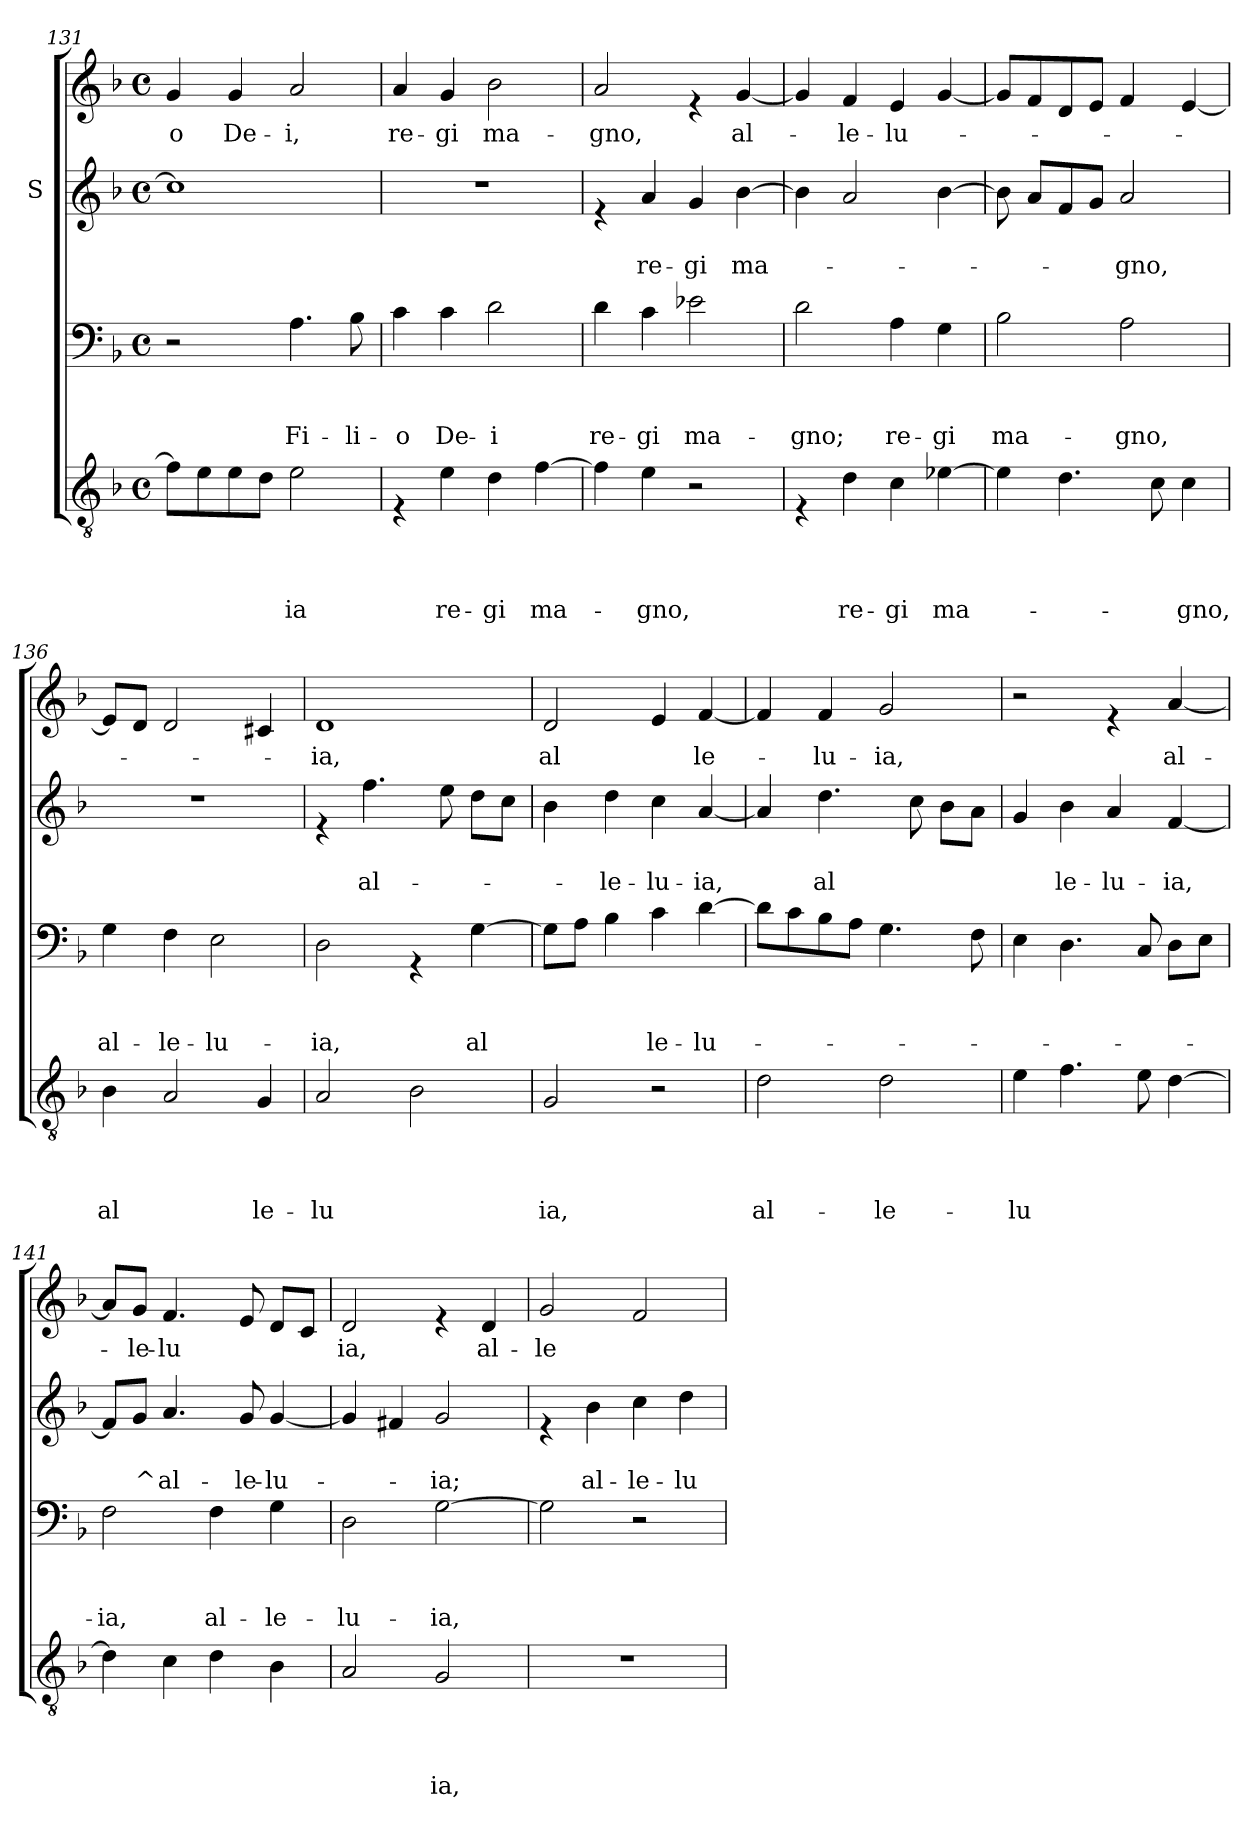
**kern	**text	**text	**text	**text	**kern	**text	**text	**text	**kern	**text	**text	**kern	**text
*part4	*part4	*part4	*part4	*part4	*part3	*part3	*part3	*part3	*part2	*part2	*part2	*part1	*part1
*staff4	*staff4	*staff4	*staff4	*staff4	*staff3	*staff3	*staff3	*staff3	*staff2	*staff2	*staff2	*staff1	*staff1
*	*	*	*	*	*	*	*	*	*I"S	*	*	*	*
*clefGv2	*	*	*	*	*clefF4	*	*	*	*clefG2	*	*	*clefG2	*
*k[b-]	*	*	*	*	*k[b-]	*	*	*	*k[b-]	*	*	*k[b-]	*
*F:	*	*	*	*	*F:	*	*	*	*F:	*	*	*F:	*
*M4/4	*	*	*	*	*M4/4	*	*	*	*M4/4	*	*	*M4/4	*
*met(c)	*	*	*	*	*met(c)	*	*	*	*met(c)	*	*	*met(c)	*
=131	=131	=131	=131	=131	=131	=131	=131	=131	=131	=131	=131	=131	=131
!	!	!	!	!	!	!	!	!	!	!	!	!	!LO:LY:b
8f\L]	.	.	.	.	2r	.	.	.	1cc]	.	.	4g/	-o
8e\	.	.	.	.	.	.	.	.	.	.	.	.	.
!	!	!	!	!	!	!	!	!	!	!	!	!	!LO:LY:b
8e\	.	.	.	.	.	.	.	.	.	.	.	4g/	De-
8d\J	.	.	.	.	.	.	.	.	.	.	.	.	.
!	!	!	!	!LO:LY:b	!	!	!	!LO:LY:b	!	!	!	!	!LO:LY:b
2e\	.	.	.	ia	4.A\	.	.	Fi-	.	.	.	2a/	-i,
!	!	!	!	!	!	!	!	!LO:LY:b	!	!	!	!	!
.	.	.	.	.	8B-\	.	.	-li-	.	.	.	.	.
=132	=132	=132	=132	=132	=132	=132	=132	=132	=132	=132	=132	=132	=132
!	!	!	!	!	!	!	!	!LO:LY:b	!	!	!	!	!LO:LY:b
4rE	.	.	.	.	4c\	.	.	-o	1r	.	.	4a/	re-
!	!	!	!	!LO:LY:b	!	!	!	!LO:LY:b	!	!	!	!	!LO:LY:b
4e\	.	.	.	re-	4c\	.	.	De-	.	.	.	4g/	-gi
!	!	!	!	!LO:LY:b	!	!	!	!LO:LY:b	!	!	!	!	!LO:LY:b
4d\	.	.	.	-gi	2d\	.	.	-i	.	.	.	2b-\	ma-
!	!	!	!	!LO:LY:b	!	!	!	!	!	!	!	!	!
[>4f\	.	.	.	ma-	.	.	.	.	.	.	.	.	.
=133	=133	=133	=133	=133	=133	=133	=133	=133	=133	=133	=133	=133	=133
!	!	!	!	!	!	!	!	!LO:LY:b	!	!	!	!	!LO:LY:b
4f\]	.	.	.	.	4d\	.	.	re-	4re	.	.	2a/	-gno,
!	!	!	!	!LO:LY:b	!	!	!	!LO:LY:b	!	!	!LO:LY:b	!	!
4e\	.	.	.	-gno,	4c\	.	.	-gi	4a/	.	re-	.	.
!	!	!	!	!	!	!	!	!LO:LY:b	!	!	!LO:LY:b	!	!
2r	.	.	.	.	2e-X\	.	.	ma-	4g/	.	-gi	4re	.
!	!	!	!	!	!	!	!	!	!	!	!LO:LY:b	!	!LO:LY:b
.	.	.	.	.	.	.	.	.	[>4b-\	.	ma-	[<4g/	al-
!!LO:LB:g=z
=134	=134	=134	=134	=134	=134	=134	=134	=134	=134	=134	=134	=134	=134
!	!	!	!	!	!	!	!	!LO:LY:b	!	!	!	!	!
4rE	.	.	.	.	2d\	.	.	-gno;	4b-\]	.	.	4g/]	.
!	!	!	!	!LO:LY:b	!	!	!	!	!	!	!	!	!LO:LY:b
4d\	.	.	.	re-	.	.	.	.	2a/	.	.	4f/	-le-
!	!	!	!	!LO:LY:b	!	!	!	!LO:LY:b	!	!	!	!	!LO:LY:b
4c\	.	.	.	-gi	4A\	.	.	re-	.	.	.	4e/	-lu-
!	!	!	!	!LO:LY:b	!	!	!	!LO:LY:b	!	!	!	!	!
[>4e-X\	.	.	.	ma-	4G\	.	.	-gi	[>4b-\	.	.	[<4g/	.
=135	=135	=135	=135	=135	=135	=135	=135	=135	=135	=135	=135	=135	=135
!	!	!	!	!	!	!	!	!LO:LY:b	!	!	!	!	!
4e-\]	.	.	.	.	2B-\	.	.	ma-	8b-\]	.	.	8g/L]	.
.	.	.	.	.	.	.	.	.	8a/L	.	.	8f/	.
4.d\	.	.	.	.	.	.	.	.	8f/	.	.	8d/	.
.	.	.	.	.	.	.	.	.	8g/J	.	.	8e/J	.
!	!	!	!	!	!	!	!	!LO:LY:b	!	!	!LO:LY:b	!	!
.	.	.	.	.	2A\	.	.	-gno,	2a/	.	-gno,	4f/	.
8c\	.	.	.	.	.	.	.	.	.	.	.	.	.
!	!	!	!	!LO:LY:b	!	!	!	!	!	!	!	!	!
4c\	.	.	.	-gno,	.	.	.	.	.	.	.	[<4e/	.
=136	=136	=136	=136	=136	=136	=136	=136	=136	=136	=136	=136	=136	=136
!	!	!	!	!LO:LY:b	!	!	!	!LO:LY:b	!	!	!	!	!
4B-\	.	.	.	al	4G\	.	.	al-	1r	.	.	8e/L]	.
.	.	.	.	.	.	.	.	.	.	.	.	8d/J	.
!	!	!	!	!	!	!	!	!LO:LY:b	!	!	!	!	!
2A/	.	.	.	.	4F\	.	.	-le-	.	.	.	2d/	.
!	!	!	!	!	!	!	!	!LO:LY:b	!	!	!	!	!
.	.	.	.	.	2E\	.	.	-lu-	.	.	.	.	.
!	!	!	!	!LO:LY:b	!	!	!	!	!	!	!	!	!
4G/	.	.	.	le-	.	.	.	.	.	.	.	4c#X/	.
=137	=137	=137	=137	=137	=137	=137	=137	=137	=137	=137	=137	=137	=137
!	!	!	!	!LO:LY:b	!	!	!	!LO:LY:b	!	!	!	!	!LO:LY:b
2A/	.	.	.	-lu	2D\	.	.	-ia,	4re	.	.	1d	-ia,
!	!	!	!	!	!	!	!	!	!	!	!LO:LY:b	!	!
.	.	.	.	.	.	.	.	.	4.ff\	.	al-	.	.
2B-\	.	.	.	.	4rGG	.	.	.	.	.	.	.	.
.	.	.	.	.	.	.	.	.	8ee\	.	.	.	.
!	!	!	!	!	!	!	!	!LO:LY:b	!	!	!	!	!
.	.	.	.	.	[>4G\	.	.	al	8dd\L	.	.	.	.
.	.	.	.	.	.	.	.	.	8cc\J	.	.	.	.
!!LO:LB:g=z
=138	=138	=138	=138	=138	=138	=138	=138	=138	=138	=138	=138	=138	=138
!	!	!	!	!LO:LY:b	!	!	!	!	!	!	!	!	!LO:LY:b
2G/	.	.	.	ia,	8G\L]	.	.	.	4b-\	.	.	2d/	al
.	.	.	.	.	8A\J	.	.	.	.	.	.	.	.
!	!	!	!	!	!	!	!	!	!	!	!LO:LY:b	!	!
.	.	.	.	.	4B-\	.	.	.	4dd\	.	-le-	.	.
!	!	!	!	!	!	!	!	!LO:LY:b	!	!	!LO:LY:b	!	!
2r	.	.	.	.	4c\	.	.	le-	4cc\	.	-lu-	4e/	.
!	!	!	!	!	!	!	!	!LO:LY:b	!	!	!LO:LY:b	!	!LO:LY:b
.	.	.	.	.	[>4d\	.	.	-lu-	[<4a/	.	-ia,	[<4f/	le-
=139	=139	=139	=139	=139	=139	=139	=139	=139	=139	=139	=139	=139	=139
!	!	!	!	!LO:LY:b	!	!	!	!	!	!	!	!	!
2d\	.	.	.	al-	8d\L]	.	.	.	4a/]	.	.	4f/]	.
.	.	.	.	.	8c\	.	.	.	.	.	.	.	.
!	!	!	!	!	!	!	!	!	!	!	!LO:LY:b	!	!LO:LY:b
.	.	.	.	.	8B-\	.	.	.	4.dd\	.	al	4f/	-lu-
.	.	.	.	.	8A\J	.	.	.	.	.	.	.	.
!	!	!	!	!LO:LY:b	!	!	!	!	!	!	!	!	!LO:LY:b
2d\	.	.	.	-le-	4.G\	.	.	.	.	.	.	2g/	-ia,
.	.	.	.	.	.	.	.	.	8cc\	.	.	.	.
.	.	.	.	.	.	.	.	.	8b-\L	.	.	.	.
.	.	.	.	.	8F\	.	.	.	8a\J	.	.	.	.
=140	=140	=140	=140	=140	=140	=140	=140	=140	=140	=140	=140	=140	=140
!	!	!	!	!LO:LY:b	!	!	!	!	!	!	!	!	!
4e\	.	.	.	-lu	4E\	.	.	.	4g/	.	.	2r	.
!	!	!	!	!	!	!	!	!	!	!	!LO:LY:b	!	!
4.f\	.	.	.	.	4.D\	.	.	.	4b-\	.	le-	.	.
!	!	!	!	!	!	!	!	!	!	!	!LO:LY:b	!	!
.	.	.	.	.	.	.	.	.	4a/	.	-lu-	4re	.
8e\	.	.	.	.	8C/	.	.	.	.	.	.	.	.
!	!	!	!	!	!	!	!	!	!	!	!LO:LY:b	!	!LO:LY:b
[>4d\	.	.	.	.	8D\L	.	.	.	[<4f/	.	-ia,	[<4a/	al-
.	.	.	.	.	8E\J	.	.	.	.	.	.	.	.
=141	=141	=141	=141	=141	=141	=141	=141	=141	=141	=141	=141	=141	=141
!	!	!	!	!	!	!	!	!LO:LY:b	!	!	!	!	!
4d\]	.	.	.	.	2F\	.	.	-ia,	8f/L]	.	.	8a/L]	.
!	!	!	!	!	!	!	!	!	!	!	!LO:LY:b	!	!LO:LY:b
.	.	.	.	.	.	.	.	.	8g/J	.	^	8g/J	-le-
!	!	!	!	!	!	!	!	!	!	!	!LO:LY:b	!	!LO:LY:b
4c\	.	.	.	.	.	.	.	.	4.a/	.	al-	4.f/	-lu
!	!	!	!	!	!	!	!	!LO:LY:b	!	!	!	!	!
4d\	.	.	.	.	4F\	.	.	al-	.	.	.	.	.
!	!	!	!	!	!	!	!	!	!	!	!LO:LY:b	!	!
.	.	.	.	.	.	.	.	.	8g/	.	-le-	8e/	.
!	!	!	!	!	!	!	!	!LO:LY:b	!	!	!LO:LY:b	!	!
4B-\	.	.	.	.	4G\	.	.	-le-	[<4g/	.	-lu-	8d/L	.
.	.	.	.	.	.	.	.	.	.	.	.	8c/J	.
!!LO:LB:g=z
=142	=142	=142	=142	=142	=142	=142	=142	=142	=142	=142	=142	=142	=142
!	!	!	!	!	!	!	!	!LO:LY:b	!	!	!	!	!LO:LY:b
2A/	.	.	.	.	2D\	.	.	-lu-	4g/]	.	.	2d/	ia,
.	.	.	.	.	.	.	.	.	4f#X/	.	.	.	.
!	!	!	!	!LO:LY:b	!	!	!	!LO:LY:b	!	!	!LO:LY:b	!	!
2G/	.	.	.	ia,	[>2G\	.	.	-ia,	2g/	.	-ia;	4re	.
!	!	!	!	!	!	!	!	!	!	!	!	!	!LO:LY:b
.	.	.	.	.	.	.	.	.	.	.	.	4d/	al-
=143	=143	=143	=143	=143	=143	=143	=143	=143	=143	=143	=143	=143	=143
!	!	!	!	!	!	!	!	!	!	!	!	!	!LO:LY:b
1r	.	.	.	.	2G\]	.	.	.	4re	.	.	2g/	-le
!	!	!	!	!	!	!	!	!	!	!	!LO:LY:b	!	!
.	.	.	.	.	.	.	.	.	4b-\	.	al-	.	.
!	!	!	!	!	!	!	!	!	!	!	!LO:LY:b	!	!
.	.	.	.	.	2r	.	.	.	4cc\	.	-le-	2f/	.
!	!	!	!	!	!	!	!	!	!	!	!LO:LY:b	!	!
.	.	.	.	.	.	.	.	.	4dd\	.	-lu-	.	.
=	=	=	=	=	=	=	=	=	=	=	=	=	=
*-	*-	*-	*-	*-	*-	*-	*-	*-	*-	*-	*-	*-	*-
